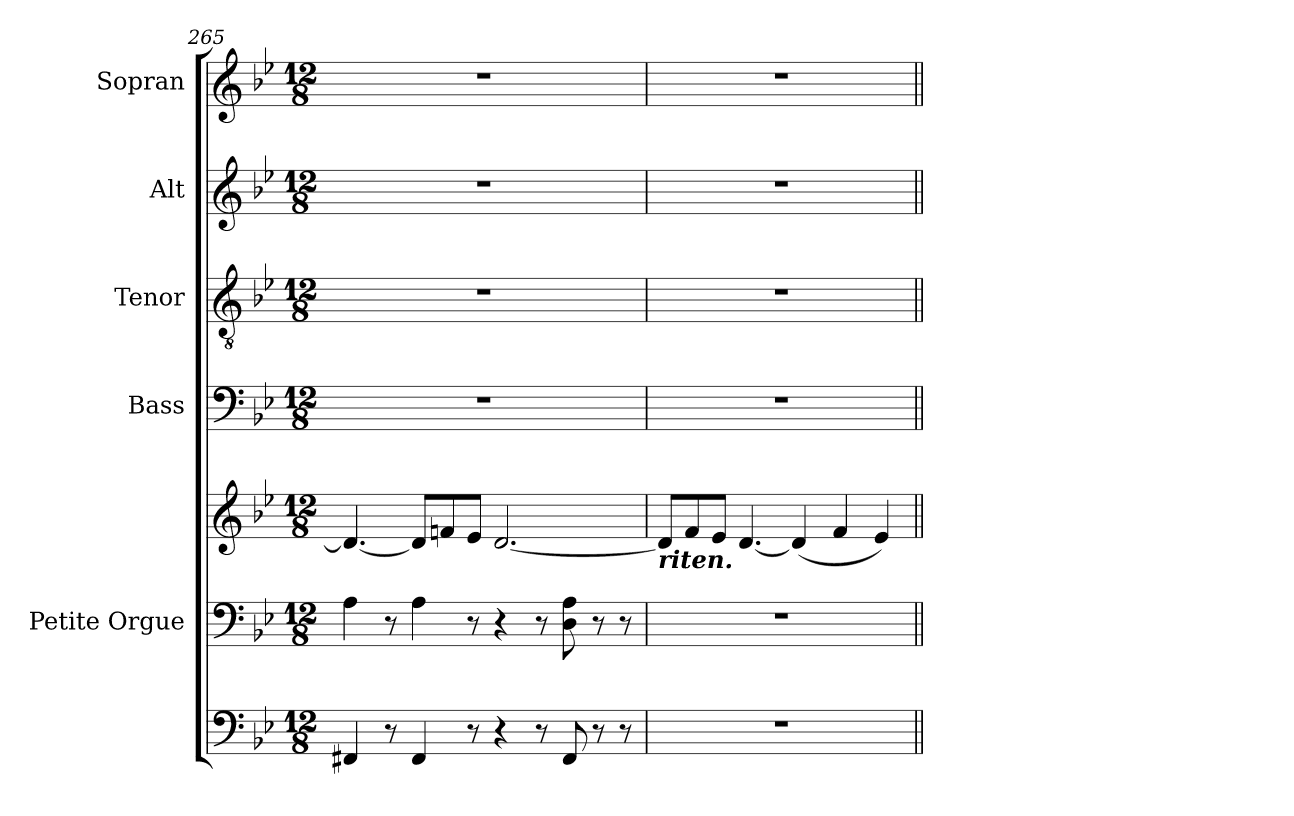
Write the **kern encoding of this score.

**kern	**kern	**kern	**kern	**kern	**kern	**kern
*part6	*part5	*part5	*part4	*part3	*part2	*part1
*staff7	*staff6	*staff5	*staff4	*staff3	*staff2	*staff1
*	*I"Petite Orgue	*	*I"Bass	*I"Tenor	*I"Alt	*I"Sopran
*	*I'Org. 1	*	*I'B.	*I'T.	*I'A.	*I'S.
!!LO:LB:g=z
*clefF4	*clefF4	*clefG2	*clefF4	*clefGv2	*clefG2	*clefG2
*k[b-e-]	*k[b-e-]	*k[b-e-]	*k[b-e-]	*k[b-e-]	*k[b-e-]	*k[b-e-]
*B-:	*B-:	*B-:	*B-:	*B-:	*B-:	*B-:
*M12/8	*M12/8	*M12/8	*M12/8	*M12/8	*M12/8	*M12/8
=265	=265	=265	=265	=265	=265	=265
4FF#X/	4A\	4.d/_	1.r	1.r	1.r	1.r
8r	8r	.	.	.	.	.
4FF#/	4A\	8d/L]	.	.	.	.
.	.	8fn/	.	.	.	.
8r	8r	8e-/J	.	.	.	.
4r	4r	[2.d/	.	.	.	.
8r	8r	.	.	.	.	.
8FF#/	8D\ 8A\	.	.	.	.	.
8r	8r	.	.	.	.	.
8r	8r	.	.	.	.	.
=266	=266	=266	=266	=266	=266	=266
!	!	!LO:TX:b:Bi:t=riten.	!	!	!	!
1.r	1.r	8d/L]	1.r	1.r	1.r	1.r
.	.	8f/	.	.	.	.
.	.	8e-/J	.	.	.	.
.	.	[4.d/	.	.	.	.
.	.	(<4d/]	.	.	.	.
.	.	4f/	.	.	.	.
.	.	4e-/)	.	.	.	.
=||	=||	=||	=||	=||	=||	=||
*-	*-	*-	*-	*-	*-	*-
